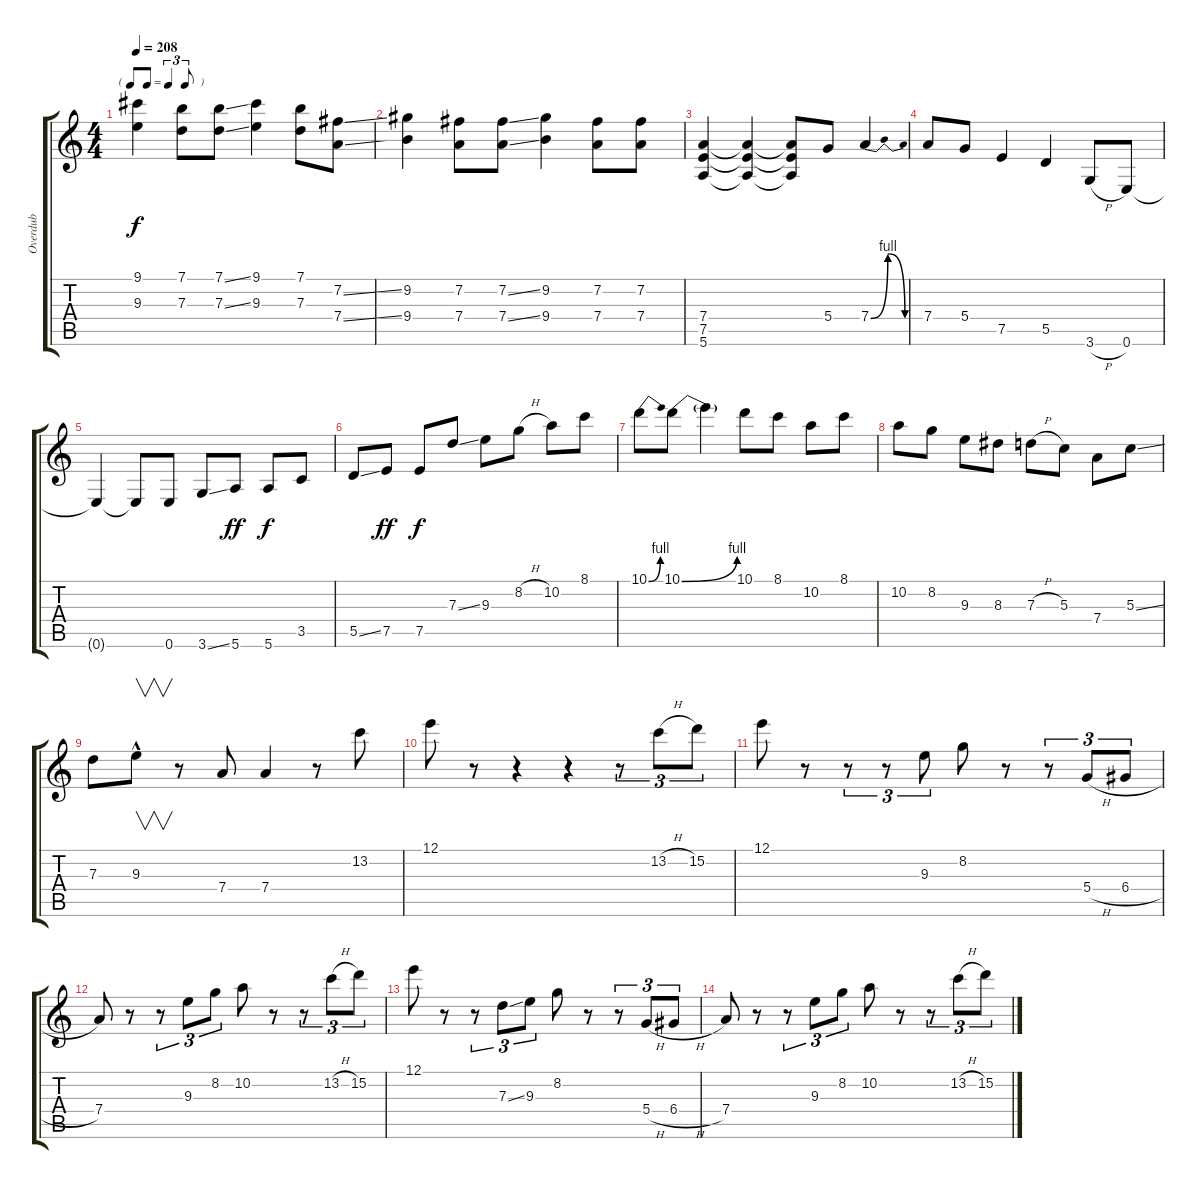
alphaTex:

\track ("Overdub" "Overdub") {instrument fretlessbass}
\staff {score tabs}
\tuning (E4 B3 G3 D3 A2 E2) {hide}
\ts (4 4)
\tf triplet8th
\tempo 208
\clef g2
\ks c
(9.1 9.3).4{dy f} (7.1 7.3).8 (7.1{ss} 7.3{ss}).8 (9.1 9.3).4 (7.1 7.3).8 (7.2{ss} 7.4{ss}).8 |
(9.2 9.4).4 (7.2 7.4).8 (7.2{ss} 7.4{ss}).8 (9.2 9.4).4 (7.2 7.4).8 (7.2 7.4).8 |
(7.4 7.5 5.6).4 (7.4{t} 7.5{t} 5.6{t}).4 (7.4{t} 7.5{t} 5.6{t}).8 5.4.8 7.4{be (bendrelease 0 0 10 4 30 4 60 0)}.4 |
7.4.8 5.4.8 7.5.4 5.5.4 3.6{h}.8 0.6.8 |
0.6{t}.4 0.6{t}.8 0.6.8 3.6{ss}.8 5.6.8{dy ff} 5.6.8{dy f} 3.5.8 |
5.5{ss}.8 7.5.8{dy ff} 7.5.8{dy f} 7.3{ss}.8 9.3.8 8.2{h}.8 10.2.8 8.1.8 |
10.1{be (bend 0 0 60 4)}.8 10.1{be (bend 0 0 60 4)}.8 10.1{t}.4 10.1.8 8.1.8 10.2.8 8.1.8 |
10.2.8 8.2.8 9.3.8 8.3.8 7.3{h}.8 5.3.8 7.4.8 5.3{ss}.8 |
7.3.8 9.3{hac}.8{v} r.8 7.4.8 7.4.4 r.8 13.2.8 |
12.1.8 r.8 r.4 r.4 r.8{tu (3 2)} 13.2{h}.8{tu (3 2)} 15.2.8{tu (3 2)} |
12.1.8 r.8 r.8{tu (3 2)} r.8{tu (3 2)} 9.3.8{tu (3 2)} 8.2.8 r.8 r.8{tu (3 2)} 5.4{h}.8{tu (3 2)} 6.4{h}.8{tu (3 2)} |
7.4.8 r.8 r.8{tu (3 2)} 9.3.8{tu (3 2)} 8.2.8{tu (3 2)} 10.2.8 r.8 r.8{tu (3 2)} 13.2{h}.8{tu (3 2)} 15.2.8{tu (3 2)} |
12.1.8 r.8 r.8{tu (3 2)} 7.3{ss}.8{tu (3 2)} 9.3.8{tu (3 2)} 8.2.8 r.8 r.8{tu (3 2)} 5.4{h}.8{tu (3 2)} 6.4{h}.8{tu (3 2)} |
7.4.8 r.8 r.8{tu (3 2)} 9.3.8{tu (3 2)} 8.2.8{tu (3 2)} 10.2.8 r.8 r.8{tu (3 2)} 13.2{h}.8{tu (3 2)} 15.2.8{tu (3 2)}
